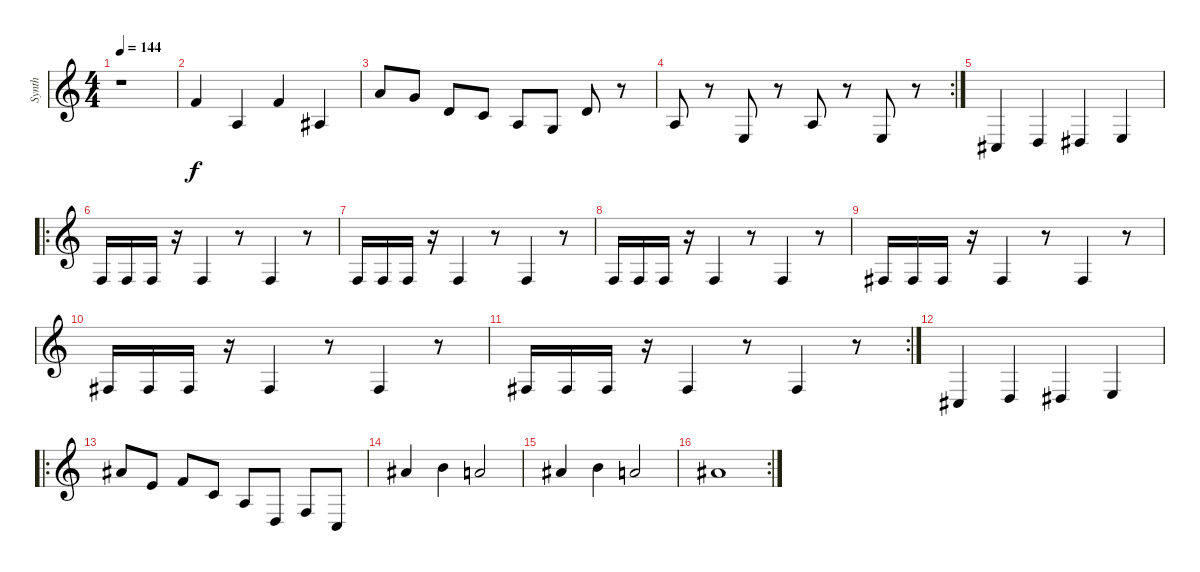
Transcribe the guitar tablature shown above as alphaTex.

\track ("Synth" "Synth") {instrument acousticgrandpiano}
\staff {score}
\tuning (D4 A3 F3 C3 G2 D2) {hide}
\ts (4 4)
\tempo 144
\clef g2
\ks c
r.1{dy f} |
3.1.4 0.2.4 3.1.4 1.2.4 |
7.1.8 5.1.8 5.2.8 3.2.8 0.2.8 2.3.8 0.1.8 r.8 |
\rc 2
0.2.8 r.8 4.4.8 r.8 0.2.8 r.8 4.4.8 r.8 |
1.4.4 2.4.4 3.4.4 4.4.4 |
\ro
0.3.16 0.3.16 0.3.16 r.16 0.3.4 r.8 0.3.4 r.8 |
0.3.16 0.3.16 0.3.16 r.16 0.3.4 r.8 0.3.4 r.8 |
0.3.16 0.3.16 0.3.16 r.16 0.3.4 r.8 0.3.4 r.8 |
1.3.16 1.3.16 1.3.16 r.16 1.3.4 r.8 1.3.4 r.8 |
1.3.16 1.3.16 1.3.16 r.16 1.3.4 r.8 1.3.4 r.8 |
\rc 2
1.3.16 1.3.16 1.3.16 r.16 1.3.4 r.8 1.3.4 r.8 |
1.4.4 2.4.4 3.4.4 4.4.4 |
\ro
8.1.8 7.2.8 8.2.8 7.3.8 0.2.8 7.5.8 0.3.8 0.4.8 |
8.1.4 9.1.4 7.1.2 |
8.1.4 9.1.4 7.1.2 |
\rc 2
8.1.1
